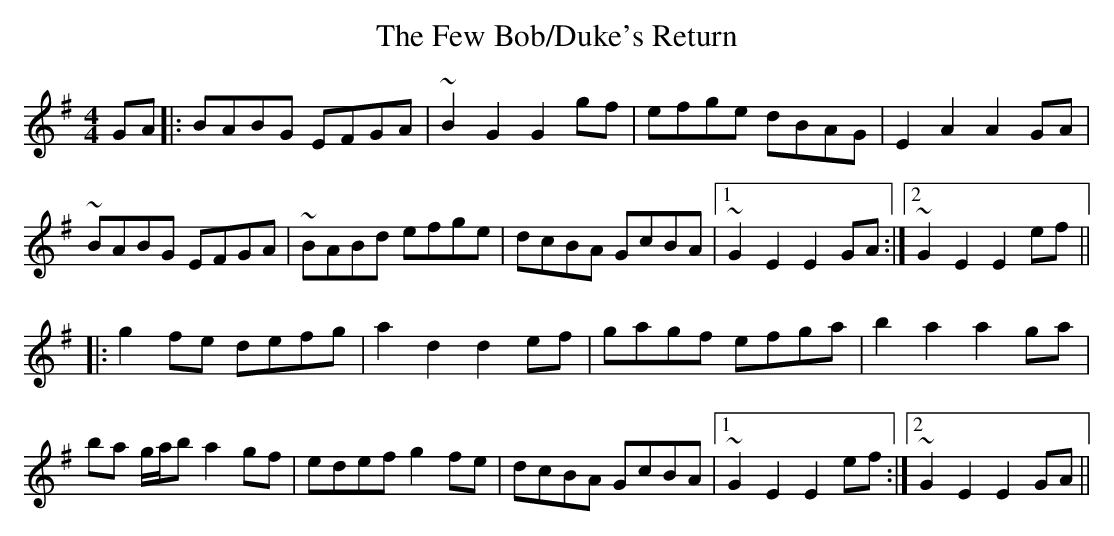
X:1
T: The Few Bob/Duke's Return
M: 4/4
L: 1/8
K: Gmaj
GA|:BABG EFGA|~B2 G2 G2 gf|efge dBAG|E2 A2 A2 GA|
~BABG EFGA|~BABd efge|dcBA GcBA|1 ~G2 E2 E2 GA :|2 ~G2 E2 E2 ef ||
|:g2 fe defg|a2 d2 d2 ef|gagf efga|b2 a2 a2 ga|
ba g/a/b a2 gf|edef g2 fe|dcBA GcBA|1 ~G2 E2 E2 ef:|2 ~G2 E2 E2 GA||
